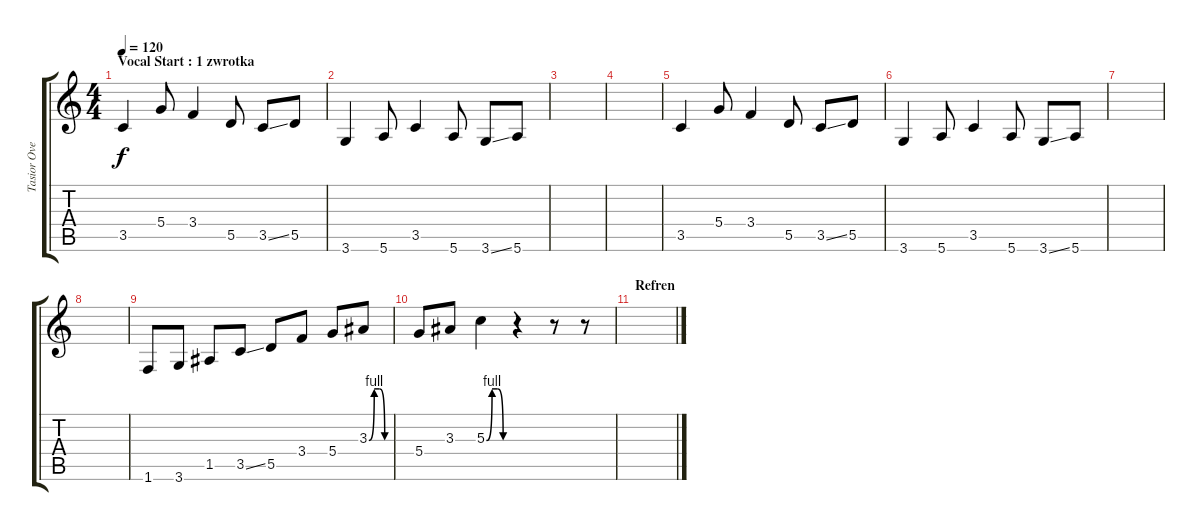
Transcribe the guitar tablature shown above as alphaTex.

\track ("Tasior Overdrive" "Tasior Ove") {instrument overdrivenguitar}
\staff {score tabs}
\tuning (E4 B3 G3 D3 A2 E2) {hide}
\ts (4 4)
\section ("" "Vocal Start : 1 zwrotka")
\tempo 120
\clef g2
\ks c
3.5.4{dy f} 5.4.8 3.4.4 5.5.8 3.5{ss}.8 5.5.8 |
3.6.4 5.6.8 3.5.4 5.6.8 3.6{ss}.8 5.6.8 |
|
|
3.5.4 5.4.8 3.4.4 5.5.8 3.5{ss}.8 5.5.8 |
3.6.4 5.6.8 3.5.4 5.6.8 3.6{ss}.8 5.6.8 |
|
|
1.6.8 3.6.8 1.5.8 3.5{ss}.8 5.5.8 3.4.8 5.4.8 3.3{be (custom 0 0 15 4 30 4 45 0 60 0)}.8 |
5.4.8 3.3.8 5.3{be (custom 0 0 15 4 30 4 45 0 60 0)}.4 r.4 r.8 r.8 |
\section ("" "Refren")
